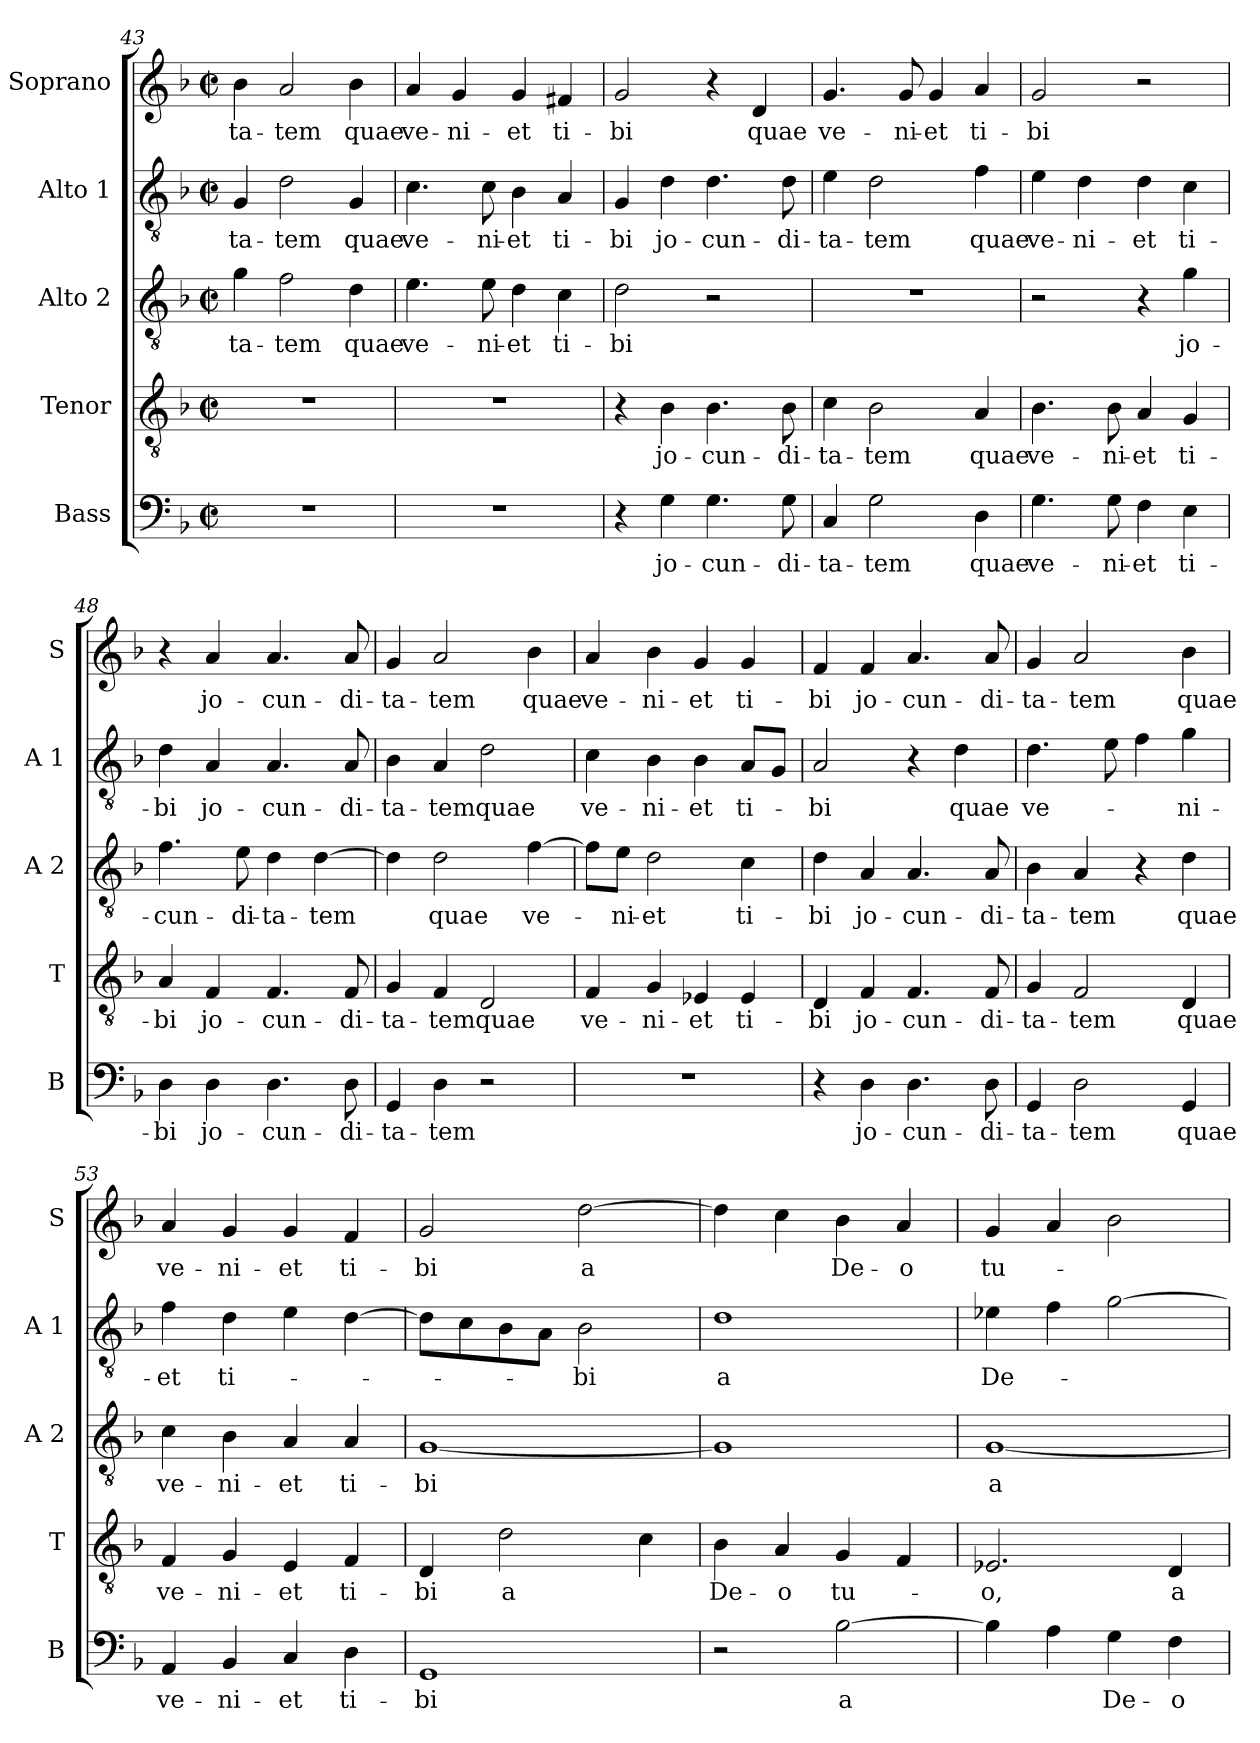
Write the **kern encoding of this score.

**kern	**text	**kern	**text	**kern	**text	**kern	**text	**kern	**text
*part5	*part5	*part4	*part4	*part3	*part3	*part2	*part2	*part1	*part1
*staff5	*staff5	*staff4	*staff4	*staff3	*staff3	*staff2	*staff2	*staff1	*staff1
*I"Bass	*	*I"Tenor	*	*I"Alto 2	*	*I"Alto 1	*	*I"Soprano	*
*I'B	*	*I'T	*	*I'A 2	*	*I'A 1	*	*I'S	*
*clefF4	*	*clefGv2	*	*clefGv2	*	*clefGv2	*	*clefG2	*
*k[b-]	*	*k[b-]	*	*k[b-]	*	*k[b-]	*	*k[b-]	*
*F:	*	*F:	*	*F:	*	*F:	*	*F:	*
*M2/2	*	*M2/2	*	*M2/2	*	*M2/2	*	*M2/2	*
*met(c|)	*	*met(c|)	*	*met(c|)	*	*met(c|)	*	*met(c|)	*
=43	=43	=43	=43	=43	=43	=43	=43	=43	=43
!	!	!	!	!	!LO:LY:b	!	!LO:LY:b	!	!LO:LY:b
1r	.	1r	.	4g\	-ta-	4G/	-ta-	4b-\	-ta-
!	!	!	!	!	!LO:LY:b	!	!LO:LY:b	!	!LO:LY:b
.	.	.	.	2f\	-tem	2d\	-tem	2a/	-tem
!	!	!	!	!	!LO:LY:b	!	!LO:LY:b	!	!LO:LY:b
.	.	.	.	4d\	quae	4G/	quae	4b-\	quae
!!LO:LB:g=z
=44	=44	=44	=44	=44	=44	=44	=44	=44	=44
!	!	!	!	!	!LO:LY:b	!	!LO:LY:b	!	!LO:LY:b
1r	.	1r	.	4.e\	ve-	4.c\	ve-	4a/	ve-
!	!	!	!	!	!	!	!	!	!LO:LY:b
.	.	.	.	.	.	.	.	4g/	-ni-
!	!	!	!	!	!LO:LY:b	!	!LO:LY:b	!	!
.	.	.	.	8e\	-ni-	8c\	-ni-	.	.
!	!	!	!	!	!LO:LY:b	!	!LO:LY:b	!	!LO:LY:b
.	.	.	.	4d\	-et	4B-\	-et	4g/	-et
!	!	!	!	!	!LO:LY:b	!	!LO:LY:b	!	!LO:LY:b
.	.	.	.	4c\	ti-	4A/	ti-	4f#X/	ti-
=45	=45	=45	=45	=45	=45	=45	=45	=45	=45
!	!	!	!	!	!LO:LY:b	!	!LO:LY:b	!	!LO:LY:b
4r	.	4r	.	2d\	-bi	4G/	-bi	2g/	-bi
!	!LO:LY:b	!	!LO:LY:b	!	!	!	!LO:LY:b	!	!
4G\	jo-	4B-\	jo-	.	.	4d\	jo-	.	.
!	!LO:LY:b	!	!LO:LY:b	!	!	!	!LO:LY:b	!	!
4.G\	-cun-	4.B-\	-cun-	2r	.	4.d\	-cun-	4r	.
!	!	!	!	!	!	!	!	!	!LO:LY:b
.	.	.	.	.	.	.	.	4d/	quae
!	!LO:LY:b	!	!LO:LY:b	!	!	!	!LO:LY:b	!	!
8G\	-di-	8B-\	-di-	.	.	8d\	-di-	.	.
=46	=46	=46	=46	=46	=46	=46	=46	=46	=46
!	!LO:LY:b	!	!LO:LY:b	!	!	!	!LO:LY:b	!	!LO:LY:b
4C/	-ta-	4c\	-ta-	1r	.	4e\	-ta-	4.g/	ve-
!	!LO:LY:b	!	!LO:LY:b	!	!	!	!LO:LY:b	!	!
2G\	-tem	2B-\	-tem	.	.	2d\	-tem	.	.
!	!	!	!	!	!	!	!	!	!LO:LY:b
.	.	.	.	.	.	.	.	8g/	-ni-
!	!	!	!	!	!	!	!	!	!LO:LY:b
.	.	.	.	.	.	.	.	4g/	-et
!	!LO:LY:b	!	!LO:LY:b	!	!	!	!LO:LY:b	!	!LO:LY:b
4D\	quae	4A/	quae	.	.	4f\	quae	4a/	ti-
=47	=47	=47	=47	=47	=47	=47	=47	=47	=47
!	!LO:LY:b	!	!LO:LY:b	!	!	!	!LO:LY:b	!	!LO:LY:b
4.G\	ve-	4.B-\	ve-	2r	.	4e\	ve-	2g/	-bi
!	!	!	!	!	!	!	!LO:LY:b	!	!
.	.	.	.	.	.	4d\	-ni-	.	.
!	!LO:LY:b	!	!LO:LY:b	!	!	!	!	!	!
8G\	-ni-	8B-\	-ni-	.	.	.	.	.	.
!	!LO:LY:b	!	!LO:LY:b	!	!	!	!LO:LY:b	!	!
4F\	-et	4A/	-et	4r	.	4d\	-et	2r	.
!	!LO:LY:b	!	!LO:LY:b	!	!LO:LY:b	!	!LO:LY:b	!	!
4E\	ti-	4G/	ti-	4g\	jo-	4c\	ti-	.	.
=48	=48	=48	=48	=48	=48	=48	=48	=48	=48
!	!LO:LY:b	!	!LO:LY:b	!	!LO:LY:b	!	!LO:LY:b	!	!
4D\	-bi	4A/	-bi	4.f\	-cun-	4d\	-bi	4r	.
!	!LO:LY:b	!	!LO:LY:b	!	!	!	!LO:LY:b	!	!LO:LY:b
4D\	jo-	4F/	jo-	.	.	4A/	jo-	4a/	jo-
!	!	!	!	!	!LO:LY:b	!	!	!	!
.	.	.	.	8e\	-di-	.	.	.	.
!	!LO:LY:b	!	!LO:LY:b	!	!LO:LY:b	!	!LO:LY:b	!	!LO:LY:b
4.D\	-cun-	4.F/	-cun-	4d\	-ta-	4.A/	-cun-	4.a/	-cun-
!	!	!	!	!	!LO:LY:b	!	!	!	!
.	.	.	.	[4d\	-tem	.	.	.	.
!	!LO:LY:b	!	!LO:LY:b	!	!	!	!LO:LY:b	!	!LO:LY:b
8D\	-di-	8F/	-di-	.	.	8A/	-di-	8a/	-di-
=49	=49	=49	=49	=49	=49	=49	=49	=49	=49
!	!LO:LY:b	!	!LO:LY:b	!	!	!	!LO:LY:b	!	!LO:LY:b
4GG/	-ta-	4G/	-ta-	4d\]	.	4B-\	-ta-	4g/	-ta-
!	!LO:LY:b	!	!LO:LY:b	!	!LO:LY:b	!	!LO:LY:b	!	!LO:LY:b
4D\	-tem	4F/	-tem	2d\	quae	4A/	-tem	2a/	-tem
!	!	!	!LO:LY:b	!	!	!	!LO:LY:b	!	!
2r	.	2D/	quae	.	.	2d\	quae	.	.
!	!	!	!	!	!LO:LY:b	!	!	!	!LO:LY:b
.	.	.	.	[4f\	ve-	.	.	4b-\	quae
!!LO:PB:g=z
=50	=50	=50	=50	=50	=50	=50	=50	=50	=50
!	!	!	!LO:LY:b	!	!	!	!LO:LY:b	!	!LO:LY:b
1r	.	4F/	ve-	8f\L]	.	4c\	ve-	4a/	ve-
!	!	!	!	!	!LO:LY:b	!	!	!	!
.	.	.	.	8e\J	-ni-	.	.	.	.
!	!	!	!LO:LY:b	!	!LO:LY:b	!	!LO:LY:b	!	!LO:LY:b
.	.	4G/	-ni-	2d\	-et	4B-\	-ni-	4b-\	-ni-
!	!	!	!LO:LY:b	!	!	!	!LO:LY:b	!	!LO:LY:b
.	.	4E-X/	-et	.	.	4B-\	-et	4g/	-et
!	!	!	!LO:LY:b	!	!LO:LY:b	!	!LO:LY:b	!	!LO:LY:b
.	.	4E-/	ti-	4c\	ti-	8A/L	ti-	4g/	ti-
.	.	.	.	.	.	8G/J	.	.	.
=51	=51	=51	=51	=51	=51	=51	=51	=51	=51
!	!	!	!LO:LY:b	!	!LO:LY:b	!	!LO:LY:b	!	!LO:LY:b
4r	.	4D/	-bi	4d\	-bi	2A/	-bi	4f/	-bi
!	!LO:LY:b	!	!LO:LY:b	!	!LO:LY:b	!	!	!	!LO:LY:b
4D\	jo-	4F/	jo-	4A/	jo-	.	.	4f/	jo-
!	!LO:LY:b	!	!LO:LY:b	!	!LO:LY:b	!	!	!	!LO:LY:b
4.D\	-cun-	4.F/	-cun-	4.A/	-cun-	4r	.	4.a/	-cun-
!	!	!	!	!	!	!	!LO:LY:b	!	!
.	.	.	.	.	.	4d\	quae	.	.
!	!LO:LY:b	!	!LO:LY:b	!	!LO:LY:b	!	!	!	!LO:LY:b
8D\	-di-	8F/	-di-	8A/	-di-	.	.	8a/	-di-
=52	=52	=52	=52	=52	=52	=52	=52	=52	=52
!	!LO:LY:b	!	!LO:LY:b	!	!LO:LY:b	!	!LO:LY:b	!	!LO:LY:b
4GG/	-ta-	4G/	-ta-	4B-\	-ta-	4.d\	ve-	4g/	-ta-
!	!LO:LY:b	!	!LO:LY:b	!	!LO:LY:b	!	!	!	!LO:LY:b
2D\	-tem	2F/	-tem	4A/	-tem	.	.	2a/	-tem
.	.	.	.	.	.	8e\	.	.	.
.	.	.	.	4r	.	4f\	.	.	.
!	!LO:LY:b	!	!LO:LY:b	!	!LO:LY:b	!	!LO:LY:b	!	!LO:LY:b
4GG/	quae	4D/	quae	4d\	quae	4g\	-ni-	4b-\	quae
=53	=53	=53	=53	=53	=53	=53	=53	=53	=53
!	!LO:LY:b	!	!LO:LY:b	!	!LO:LY:b	!	!LO:LY:b	!	!LO:LY:b
4AA/	ve-	4F/	ve-	4c\	ve-	4f\	-et	4a/	ve-
!	!LO:LY:b	!	!LO:LY:b	!	!LO:LY:b	!	!LO:LY:b	!	!LO:LY:b
4BB-/	-ni-	4G/	-ni-	4B-\	-ni-	4d\	ti-	4g/	-ni-
!	!LO:LY:b	!	!LO:LY:b	!	!LO:LY:b	!	!	!	!LO:LY:b
4C/	-et	4E/	-et	4A/	-et	4e\	.	4g/	-et
!	!LO:LY:b	!	!LO:LY:b	!	!LO:LY:b	!	!	!	!LO:LY:b
4D\	ti-	4F/	ti-	4A/	ti-	[4d\	.	4f/	ti-
=54	=54	=54	=54	=54	=54	=54	=54	=54	=54
!	!LO:LY:b	!	!LO:LY:b	!	!LO:LY:b	!	!	!	!LO:LY:b
1GG	-bi	4D/	-bi	[1G	-bi	8d\L]	.	2g/	-bi
.	.	.	.	.	.	8c\	.	.	.
!	!	!	!LO:LY:b	!	!	!	!	!	!
.	.	2d\	a	.	.	8B-\	.	.	.
.	.	.	.	.	.	8A\J	.	.	.
!	!	!	!	!	!	!	!LO:LY:b	!	!LO:LY:b
.	.	.	.	.	.	2B-\	-bi	[2dd\	a
.	.	4c\	.	.	.	.	.	.	.
=55	=55	=55	=55	=55	=55	=55	=55	=55	=55
!	!	!	!LO:LY:b	!	!	!	!LO:LY:b	!	!
2r	.	4B-\	De-	1G]	.	1d	a	4dd\]	.
!	!	!	!LO:LY:b	!	!	!	!	!	!
.	.	4A/	-o	.	.	.	.	4cc\	.
!	!LO:LY:b	!	!LO:LY:b	!	!	!	!	!	!LO:LY:b
[2B-\	a	4G/	tu-	.	.	.	.	4b-\	De-
!	!	!	!	!	!	!	!	!	!LO:LY:b
.	.	4F/	.	.	.	.	.	4a/	-o
!!LO:LB:g=z
=56	=56	=56	=56	=56	=56	=56	=56	=56	=56
!	!	!	!LO:LY:b	!	!LO:LY:b	!	!LO:LY:b	!	!LO:LY:b
4B-\]	.	2.E-X/	-o,	[1G	a	4e-X\	De-	4g/	tu-
4A\	.	.	.	.	.	4f\	.	4a/	.
!	!LO:LY:b	!	!	!	!	!	!	!	!
4G\	De-	.	.	.	.	[2g\	.	2b-\	.
!	!LO:LY:b	!	!LO:LY:b	!	!	!	!	!	!
4F\	-o	4D/	a	.	.	.	.	.	.
=	=	=	=	=	=	=	=	=	=
*-	*-	*-	*-	*-	*-	*-	*-	*-	*-
